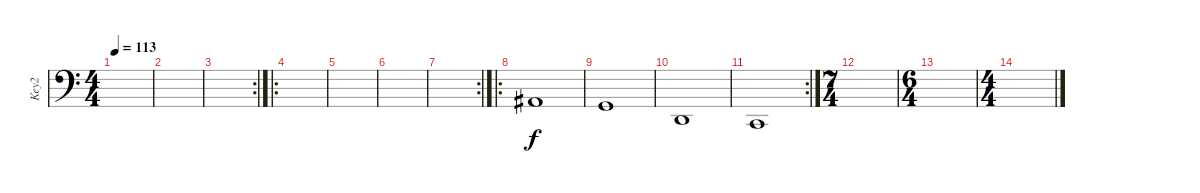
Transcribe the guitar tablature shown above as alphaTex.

\track ("Key2" "Key2") {instrument synthstrings1}
\staff {score}
\tuning (E3 B2 G2 D2 A1 E1) {hide}
\ts (4 4)
\tempo 113
\clef f4
\ks c
|
|
\rc 2
|
\ro
|
|
|
\rc 2
|
\ro
3.3.1 |
0.3.1 |
0.4.1 |
\rc 2
3.5.1 |
\ts (7 4)
|
\ts (6 4)
|
\ts (4 4)
